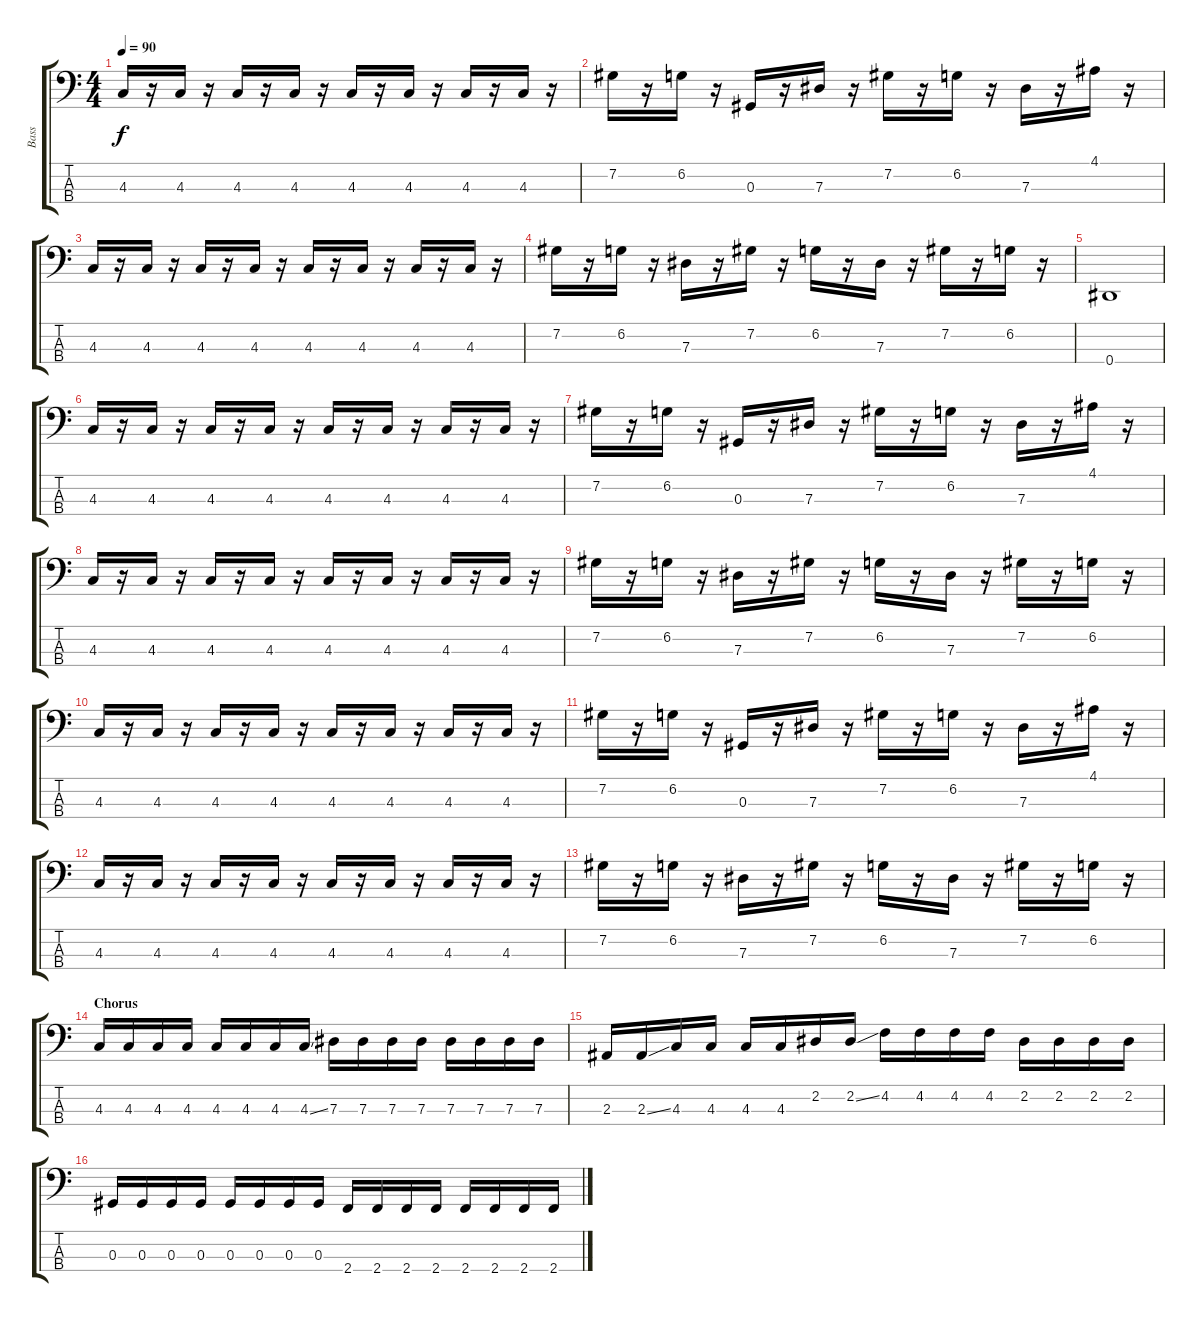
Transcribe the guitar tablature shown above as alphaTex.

\track ("Bass" "Bass") {instrument electricbassfinger}
\staff {score tabs}
\tuning (Gb2 Db2 Ab1 Eb1) {hide}
\ts (4 4)
\tempo 90
\clef f4
\ks c
4.3.16{dy f} r.16 4.3.16 r.16 4.3.16 r.16 4.3.16 r.16 4.3.16 r.16 4.3.16 r.16 4.3.16 r.16 4.3.16 r.16 |
7.2.16 r.16 6.2.16 r.16 0.3.16 r.16 7.3.16 r.16 7.2.16 r.16 6.2.16 r.16 7.3.16 r.16 4.1.16 r.16 |
4.3.16 r.16 4.3.16 r.16 4.3.16 r.16 4.3.16 r.16 4.3.16 r.16 4.3.16 r.16 4.3.16 r.16 4.3.16 r.16 |
7.2.16 r.16 6.2.16 r.16 7.3.16 r.16 7.2.16 r.16 6.2.16 r.16 7.3.16 r.16 7.2.16 r.16 6.2.16 r.16 |
0.4.1 |
4.3.16 r.16 4.3.16 r.16 4.3.16 r.16 4.3.16 r.16 4.3.16 r.16 4.3.16 r.16 4.3.16 r.16 4.3.16 r.16 |
7.2.16 r.16 6.2.16 r.16 0.3.16 r.16 7.3.16 r.16 7.2.16 r.16 6.2.16 r.16 7.3.16 r.16 4.1.16 r.16 |
4.3.16 r.16 4.3.16 r.16 4.3.16 r.16 4.3.16 r.16 4.3.16 r.16 4.3.16 r.16 4.3.16 r.16 4.3.16 r.16 |
7.2.16 r.16 6.2.16 r.16 7.3.16 r.16 7.2.16 r.16 6.2.16 r.16 7.3.16 r.16 7.2.16 r.16 6.2.16 r.16 |
4.3.16 r.16 4.3.16 r.16 4.3.16 r.16 4.3.16 r.16 4.3.16 r.16 4.3.16 r.16 4.3.16 r.16 4.3.16 r.16 |
7.2.16 r.16 6.2.16 r.16 0.3.16 r.16 7.3.16 r.16 7.2.16 r.16 6.2.16 r.16 7.3.16 r.16 4.1.16 r.16 |
4.3.16 r.16 4.3.16 r.16 4.3.16 r.16 4.3.16 r.16 4.3.16 r.16 4.3.16 r.16 4.3.16 r.16 4.3.16 r.16 |
7.2.16 r.16 6.2.16 r.16 7.3.16 r.16 7.2.16 r.16 6.2.16 r.16 7.3.16 r.16 7.2.16 r.16 6.2.16 r.16 |
\section ("" "Chorus")
4.3.16 4.3.16 4.3.16 4.3.16 4.3.16 4.3.16 4.3.16 4.3{ss}.16 7.3.16 7.3.16 7.3.16 7.3.16 7.3.16 7.3.16 7.3.16 7.3.16 |
2.3.16 2.3{ss}.16 4.3.16 4.3.16 4.3.16 4.3.16 2.2.16 2.2{ss}.16 4.2.16 4.2.16 4.2.16 4.2.16 2.2.16 2.2.16 2.2.16 2.2.16 |
0.3.16 0.3.16 0.3.16 0.3.16 0.3.16 0.3.16 0.3.16 0.3.16 2.4.16 2.4.16 2.4.16 2.4.16 2.4.16 2.4.16 2.4.16 2.4.16
